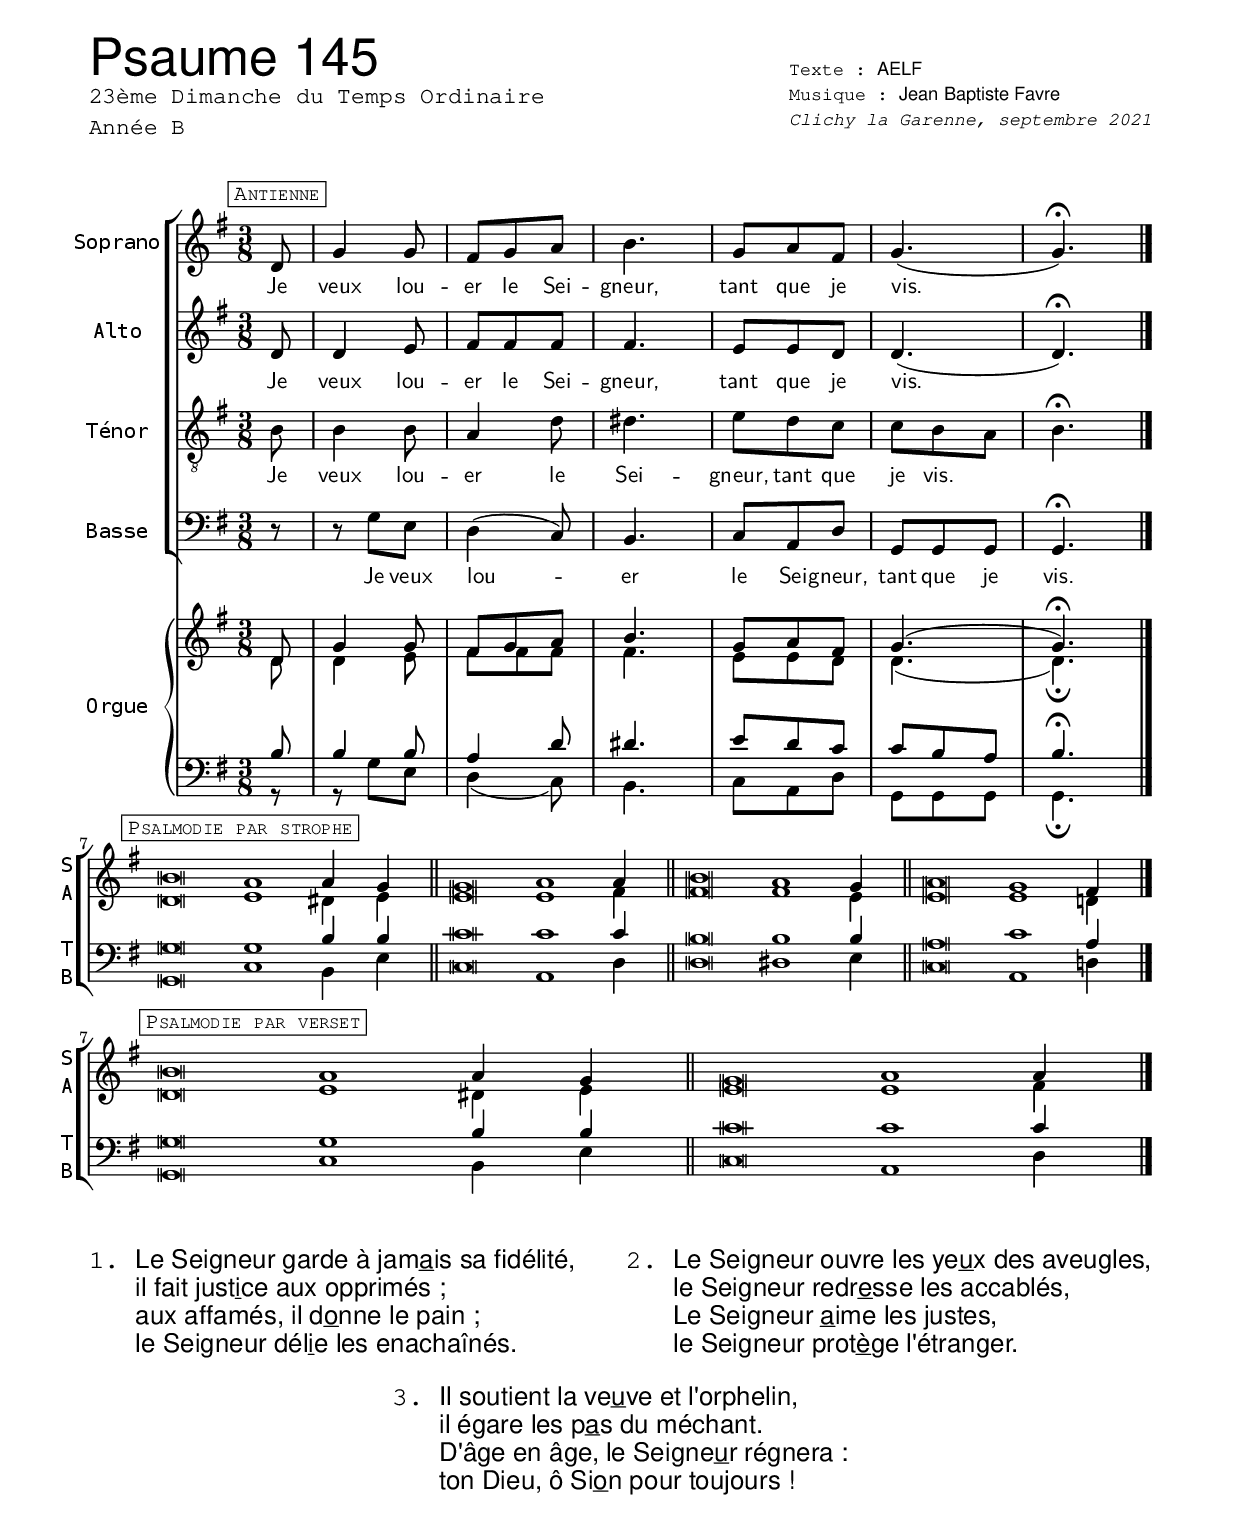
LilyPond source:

\version "2.18.2"
\language "english"
\include "../libs/commonFunctions.ily"

tempoVerseRallentando = {
  \set Score.tempoHideNote = ##t
  \tempo 4=60
}
tempoVerseAcelerando = {
  \set Score.tempoHideNote = ##t
  \tempo 2=120
}

scoreHeader = \header {
  title = "Psaume 145"
  subtitle = \markup { \column { "23ème Dimanche du Temps Ordinaire" "Année B" }}
  composer = "Jean Baptiste Favre"
  poet = "AELF"
  date = "Clichy la Garenne, septembre 2021"
}

global = {
  \key g \major
  \time 3/8
}

%%%%%%%%%%%%%%%%%%%%%%%%%%%%%%
%%%%%%%%%% Antiphon %%%%%%%%%%
%%%%%%%%%%%%%%%%%%%%%%%%%%%%%%

antiphonRythm = {
 \partial 8 s8 s4.*6 \bar "|." \break
}
antiphonMusicSoprano = \relative c' {
  \markCustom "Antienne"
  \partial 8 d8 g4 g8 fs g a b4. g8 a fs g4. (g4.)
  }

antiphonMusicAlto = \relative c' {
  \partial 8 d8 d4 e8 fs fs fs fs4. e8 e d8 d4. (d4.)
  }

antiphonMusicTenor =  \relative c' {
  \partial 8 b8 b4 b8 a4 d8 ds4. e8 d c c b a b4.
  }

antiphonMusicBass =  \relative c' {
  \partial 8 r8 r8 g8 e d4 (c8) b4. c8 a d g, g g g4.
  }

antiphonLyrics = \lyricmode {
  Je veux lou -- er le Sei -- gneur, tant que je vis.
  }

antiphonLyricsSoprano = \antiphonLyrics
antiphonLyricsAlto = \antiphonLyrics
antiphonLyricsTenor = \antiphonLyrics
antiphonLyricsBass = \antiphonLyrics

%%%%%%%%%%%%%%%%%%%%%%%%%%%%%%%%%%%%%%%%%%%%%%
%%%%%%%%%%          Verses          %%%%%%%%%%
%%%%%%%%%%%%%%%%%%%%%%%%%%%%%%%%%%%%%%%%%%%%%%
verseStropheRythm = {
  \accidentalStyle forget
  \once \override Score.RehearsalMark.break-align-symbols = #'(clef)
  \markCustom "Psalmodie par strophe" \cadenzaOn
  \tempoVerseAcelerando s\breve s1 \tempoVerseRallentando s4 s \bar "||"
  \tempoVerseAcelerando s\breve s1 \tempoVerseRallentando s4 \bar "||"
  \tempoVerseAcelerando s\breve s1 \tempoVerseRallentando s4 \bar "||"
  \tempoVerseAcelerando s\breve s1 \tempoVerseRallentando s4 \bar "|." \break
}
verseRythm = {
  \markCustom "Psalmodie par verset" \cadenzaOn
  \tempoVerseAcelerando s\breve s1 \tempoVerseRallentando s4 s \bar "||"
  \tempoVerseAcelerando s\breve s1 \tempoVerseRallentando s4 \bar "|."
}
verseStropheMusicSoprano = \relative c'' {
  b\breve a1 a4 g
  g\breve a1 a4
  b\breve a1 g4
  a\breve g1 fs4
  }
verseMusicSoprano = \relative c'' {
  b\breve a1 a4 g
  g\breve a1 a4
  }
verseStropheMusicAlto = \relative c' {
  d\breve e1 ds4 e
  e\breve e1 fs4
  fs\breve fs1 e4
  e\breve e1 d4
  }
verseMusicAlto = \relative c' {
  d\breve e1 ds4 e
  e\breve e1 fs4
  }

verseStropheMusicTenor = \relative c' {
  g\breve g1 b4 b4
  c\breve c1 c4
  b\breve b1 b4
  a\breve c1 a4
  }
verseMusicTenor = \relative c' {
  g\breve g1 b4 b4
  c\breve c1 c4
  }

verseStropheMusicBass = \relative c {
  g\breve c1 b4 e
  c\breve a1 d4
  d\breve ds1 e4
  c\breve a1 d4
  }
verseMusicBass = \relative c {
  g\breve c1 b4 e
  c\breve a1 d4
  }

verseLyrics = \markuplist {
  \override #'(font-family . sans)
  \override #'(font-size . 2)
  \column {
    \fill-line {
      \left-column{
        \concat { \typewriter "1. " "Le Seigneur garde à jam" \underline a "is sa fidélité,"}
        \concat { \typewriter "   " "il fait just" \underline i "ce aux opprimés&nbsp;;"}
        \concat { \typewriter "   " "aux affamés, il d" \underline o "nne le pain&nbsp;;"}
        \concat { \typewriter "   " "le Seigneur dél" \underline i "e les enachaînés."}
      }
      \hspace #1
      \left-column{
        \concat { \typewriter "2. " "Le Seigneur ouvre les ye" \underline u "x des aveugles,"}
        \concat { \typewriter "   " "le Seigneur redr" \underline e "sse les accablés,"}
        \concat { \typewriter "   " "Le Seigneur " \underline a "ime les justes,"}
        \concat { \typewriter "   " "le Seigneur prot" \underline è "ge l'étranger."}
      }
    }
    \vspace #1
    \fill-line {
      \column {
        \concat { \typewriter "3. " "Il soutient la ve" \underline u "ve et l'orphelin,"}
        \concat { \typewriter "   " "il égare les p" \underline a "s du méchant."}
        \concat { \typewriter "   " "D'âge en âge, le Seigne" \underline u "r régnera&nbsp;:"}
        \concat { \typewriter "   " "ton Dieu, ô Si" \underline o "n pour toujours&nbsp;!"}
      }
    }
  }
}

%%%%%%%%%%%%%%%%%%%%%%%%%%%%%%%%%%%%%%%%%%%%%%%%%%%%%%%%%%%%%%%%%%%%%
%%%%%%%%%%%%%%%%%%%          Draw score          %%%%%%%%%%%%%%%%%%%%
%%%%%%%%%%%%%%%%%%%%%%%%%%%%%%%%%%%%%%%%%%%%%%%%%%%%%%%%%%%%%%%%%%%%%
% Load Piano settings & layout
partition = {
  <<
    % Antienne à 4 voix mixtes
    %\include "../libs/layouts/commonAntiphonFourVoices.ily"
    \new ChoirStaff = "Antophon4Voices" <<
      \new Staff = "AntiphonSopranoStaff" <<
        \once \override Staff.VerticalAxisGroup.remove-first = ##t
        \set Staff.instrumentName = "Soprano"
        \clef "treble"
        \new Dynamics \antiphonRythm
        \new Voice = "antiphonSoprano" { \global \antiphonMusicSoprano\fermata}
        \new Lyrics \lyricsto "antiphonSoprano" { \antiphonLyricsSoprano }
      >>
      \new Staff = "AntiphonAltoStaff" <<
        \once \override Staff.VerticalAxisGroup.remove-first = ##t
        \set Staff.instrumentName = "Alto"
        \clef "treble"
        \new Dynamics \antiphonRythm
        \new Voice = "antiphonAlto" { \global \antiphonMusicAlto\fermata }
        \new Lyrics \lyricsto "antiphonAlto" { \antiphonLyricsAlto }
      >>
      \new Staff = "AntiphonTenorStaff" <<
        \once \override Staff.VerticalAxisGroup.remove-first = ##t
        \set Staff.instrumentName = "Ténor"
        \clef "treble_8"
        \new Dynamics \antiphonRythm
        \new Voice = "antiphonTenor" { \global \antiphonMusicTenor\fermata }
        \new Lyrics \lyricsto "antiphonTenor" { \antiphonLyricsTenor }
      >>
      \new Staff  = "AntiphonBassStaff" <<
        \once \override Staff.VerticalAxisGroup.remove-first = ##t
        \set Staff.instrumentName = "Basse"
        \clef "bass"
        \new Dynamics \antiphonRythm
        \new Voice = "AntiphonBass" { \global \antiphonMusicBass\fermata }
        \new Lyrics \lyricsto "AntiphonBass" { \antiphonLyricsBass }
      >>
    >>
    %\include "../libs/layouts/commonPiano.ily"
    \new PianoStaff
    <<
      \set PianoStaff.instrumentName = #"Orgue"
      \new Staff <<
        \set Staff.printPartCombineTexts = ##f
        \once \override Staff.VerticalAxisGroup.remove-first = ##t
        \clef treble
        \new Voice = "soprani" {\global \voiceOne \antiphonMusicSoprano\fermata }
        \new Voice = "alti" {\global \voiceTwo \antiphonMusicAlto\fermata }
      >>
      \new Staff <<
        \set Staff.printPartCombineTexts = ##f
        \once \override Staff.VerticalAxisGroup.remove-first = ##t
        \clef bass
        \new Voice = "tenors" {\global \voiceThree \antiphonMusicTenor\fermata }
        \new Voice = "bass" {\global \voiceFour \antiphonMusicBass\fermata }
      >>
    >>
    % Psalmodie à 4 voix mixtes
    %\include "../libs/layouts/commonVerseFourVoices.ily"
    \new ChoirStaff = "versePsalmody"
    <<
      \new Staff = "verseSopranoAlto" <<
        \set Staff.shortInstrumentName = \markup { \right-column { "S" "A" } }
        \once \override Staff.VerticalAxisGroup.remove-first = ##t
        \global
        \clef treble
        \new Dynamics {\silence \antiphonMusicSoprano \verseStropheRythm \verseRythm}
        \new Voice = "verseSoprano" << \voiceOne {\silence \antiphonMusicSoprano \cadenzaOn \verseStropheMusicSoprano \verseMusicSoprano } >>
        \new Voice = "verseAlto" << \voiceTwo {\silence \antiphonMusicSoprano \cadenzaOn \verseStropheMusicAlto \verseMusicAlto } >>
      >>
      \new Staff = "verseTenorBass" <<
        \set Staff.shortInstrumentName = \markup { \right-column { "T" "B" } }
        \once \override Staff.VerticalAxisGroup.remove-first = ##t
        \global
        \clef bass
        \new Dynamics {\silence \antiphonMusicSoprano \verseStropheRythm \verseRythm}
        \new Voice = "verseTenor" << \voiceOne {\silence \antiphonMusicSoprano \cadenzaOn \verseStropheMusicTenor \verseMusicTenor } >>
        \new Voice = "verseBass" << \voiceTwo {\silence \antiphonMusicSoprano \cadenzaOn \verseStropheMusicBass \verseMusicBass } >>
      >>
    >>
  >>
}
%%%%%%%%%%%%% PARTITION VISUELLE %%%%%%%%%%%%%
% PDF output
\paper {
  top-margin = 1.5\cm
  bottom-margin = 1.5\cm
  left-margin = 1.5\cm
  right-margin = 1.5\cm
  markup-system-spacing = #'((basic-distance . 10)
     (minimum-distance . 10)
     (padding . 5)
     (stretchability . 5))
 system-system-spacing = #'((basic-distance . 5)
     (minimum-distance . 5)
     (padding . 1)
     (stretchability . 5))
  #(define fonts
    (set-global-fonts
     #:music "emmentaler"
     #:brace "emmentaler"
     #:roman "Latin Modern Roman"
     #:sans "Cantarell"
    ))
  #(include-special-characters)
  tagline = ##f
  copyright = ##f
  scoreTitleMarkup = \markup \columns {
    \fill-line {
      \column {
        \line {
          \left-column {
            \fontsize #8 \sans \fromproperty #'header:title
            \fontsize #1 \typewriter \fromproperty #'header:subtitle
          }
        }
      }
      \column {
        \line {
          \fontsize #-1
          \left-column {
            \line { \concat { \typewriter "Texte&nbsp;: " \sans \fromproperty #'header:poet \bold " " } }
            \line { \concat { \typewriter "Musique&nbsp;: " \sans \fromproperty #'header:composer \bold " " } }
            \typewriter \italic \fromproperty #'header:date
          }
        }
      }
    }
  }
}

#(set-global-staff-size 18)
\score {
  \partition
  \layout {
      ragged-last = ##f
      \context {
          \Staff
          \RemoveEmptyStaves
          \override NoteHead #'style = #'altdefault
          \override InstrumentName #'font-name = #"Monospace Regular"
      }
      \context {
          \PianoStaff
          \RemoveEmptyStaves
          \override NoteHead #'style = #'altdefault
          \override InstrumentName #'font-name = #"Monospace Regular"
      }
      \context {
          \ChoirStaff
          \RemoveEmptyStaves
          \override NoteHead #'style = #'altdefault
          \override InstrumentName #'font-name = #"Monospace Regular"
      }
      \override LyricText #'font-name = #"Latin Modern Sans"
      \override Score.RehearsalMark.font-family = #'typewriter
  }
  \scoreHeader
}
\verseLyrics

% Midi output
partitionStrophe = {
      \new PianoStaff = "antiphonMusic"
      <<
        \new Staff <<
          \global \clef treble
          \new Dynamics \antiphonRythm
          \new Voice = "antiphonMusicSoprano" \antiphonMusicSoprano
          \new Voice = "antiphonMusicAlto" \antiphonMusicAlto
        >>
        \new Staff <<
          \global \clef bass
          \new Dynamics \antiphonRythm
          \new Voice = "antiphonMusicTenor" \antiphonMusicTenor
          \new Voice = "antiphonMusicBass" \antiphonMusicBass
        >>
      >>
      \new ChoirStaff = "verseMusic"
      <<
        \new Staff = "verseMusicSA"
        <<
          \global
          \clef treble
          \new Dynamics {\verseStropheRythm}
          \new Voice = "verseMusicSoprano" \verseStropheMusicSoprano
          \new Voice = "verseMusicAlto" \verseStropheMusicAlto
        >>
        \new Staff = "verseMusicTB"
        <<
          \global
          \clef bass
          \new Dynamics {\verseStropheRythm}
          \new Voice = "verseMusicTenor" \verseStropheMusicTenor
          \new Voice = "verseMusicBass" \verseStropheMusicBass
        >>
      >>
    }
partitionVerset = {
      \new PianoStaff = "antiphonMusic"
      <<
        \new Staff <<
          \global \clef treble
          \new Dynamics \antiphonRythm
          \new Voice = "antiphonMusicSoprano" \antiphonMusicSoprano
          \new Voice = "antiphonMusicAlto" \antiphonMusicAlto
        >>
        \new Staff <<
          \global \clef bass
          \new Dynamics \antiphonRythm
          \new Voice = "antiphonMusicTenor" \antiphonMusicTenor
          \new Voice = "antiphonMusicBass" \antiphonMusicBass
        >>
      >>
      \new ChoirStaff = "verseMusic"
      <<
        \new Staff = "verseMusicSA"
        <<
          \global
          \clef treble
          \new Dynamics {\verseRythm}
          \new Voice = "verseMusicSoprano" \verseMusicSoprano
          \new Voice = "verseMusicAlto" \verseMusicAlto
        >>
        \new Staff = "verseMusicTB"
        <<
          \global
          \clef bass
          \new Dynamics {\verseRythm}
          \new Voice = "verseMusicTenor" \verseMusicTenor
          \new Voice = "verseMusicBass" \verseMusicBass
        >>
      >>
    }

\book {
\bookOutputSuffix "Verset"
\score {
  <<
    \keepWithTag #'audio \unfoldRepeats \partitionVerset
    \context Staff = "Soprano" {
      \set Score.midiMinimumVolume = #0.5
      \set Score.midiMaximumVolume = #0.7
      \set Staff.midiMinimumVolume = #0.8
      \set Staff.midiMaximumVolume = #1
    }
    \context Voice = "Soprano" {
      \set Score.midiMinimumVolume = #0.5
      \set Score.midiMaximumVolume = #0.7
      \set Staff.midiMinimumVolume = #0.8
      \set Staff.midiMaximumVolume = #1
    }
  >>
  \midi { \set midiMergeUnisons = ##t  \tempo 4. = 55}
}
}
\book {
\bookOutputSuffix "Strophe"
\score {
  <<
    \keepWithTag #'audio \unfoldRepeats \partitionStrophe
    \context Staff = "Soprano" {
      \set Score.midiMinimumVolume = #0.5
      \set Score.midiMaximumVolume = #0.7
      \set Staff.midiMinimumVolume = #0.8
      \set Staff.midiMaximumVolume = #1
    }
    \context Voice = "Soprano" {
      \set Score.midiMinimumVolume = #0.5
      \set Score.midiMaximumVolume = #0.7
      \set Staff.midiMinimumVolume = #0.8
      \set Staff.midiMaximumVolume = #1
    }
  >>
  \midi { \set midiMergeUnisons = ##t \tempo 4. = 55}
}
}